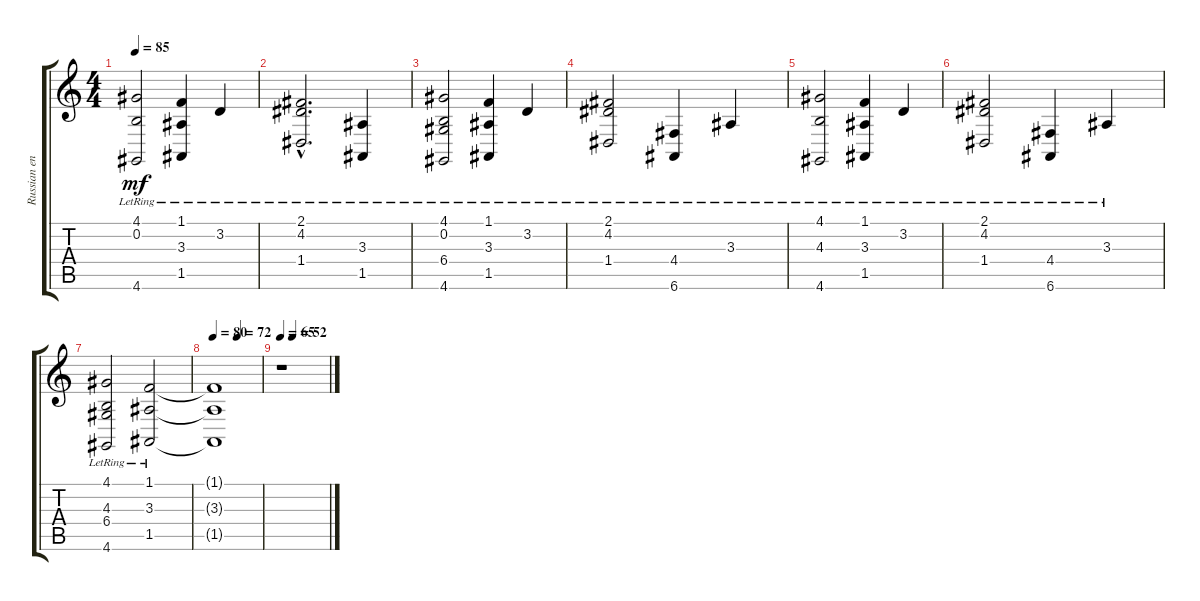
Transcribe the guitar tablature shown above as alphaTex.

\track ("Russian ensemble" "Russian en") {instrument tremolostrings}
\staff {score tabs}
\tuning (E4 B3 G3 D3 A2 E2) {hide}
\ts (4 4)
\tempo 85
\clef g2
\ks c
(4.1{lr} 0.2{lr} 4.6{lr}).2{dy mf} (1.1{lr} 3.3{lr} 1.5{lr}).4 3.2{lr}.4 |
(2.1{hac lr} 4.2{hac lr} 1.4{hac lr}).2{d} (3.3{lr} 1.5{lr}).4 |
(4.1{lr} 0.2{lr} 6.4{lr} 4.6{lr}).2 (1.1{lr} 3.3{lr} 1.5{lr}).4 3.2{lr}.4 |
(2.1{lr} 4.2{lr} 1.4{lr}).2 (4.4{lr} 6.6{lr}).4 3.3{lr}.4 |
(4.1{lr} 4.3{lr} 4.6{lr}).2 (1.1{lr} 3.3{lr} 1.5{lr}).4 3.2{lr}.4 |
(2.1{lr} 4.2{lr} 1.4{lr}).2 (4.4{lr} 6.6{lr}).4 3.3{lr}.4 |
(4.1{lr} 4.3{lr} 6.4{lr} 4.6{lr}).2 (1.1{lr} 3.3{lr} 1.5{lr}).2{volume 0} |
\tempo 80
\tempo (72 0.5)
(1.1{t} 3.3{t} 1.5{t}).1 |
\tempo 65
\tempo (52 0.25)
r.1
